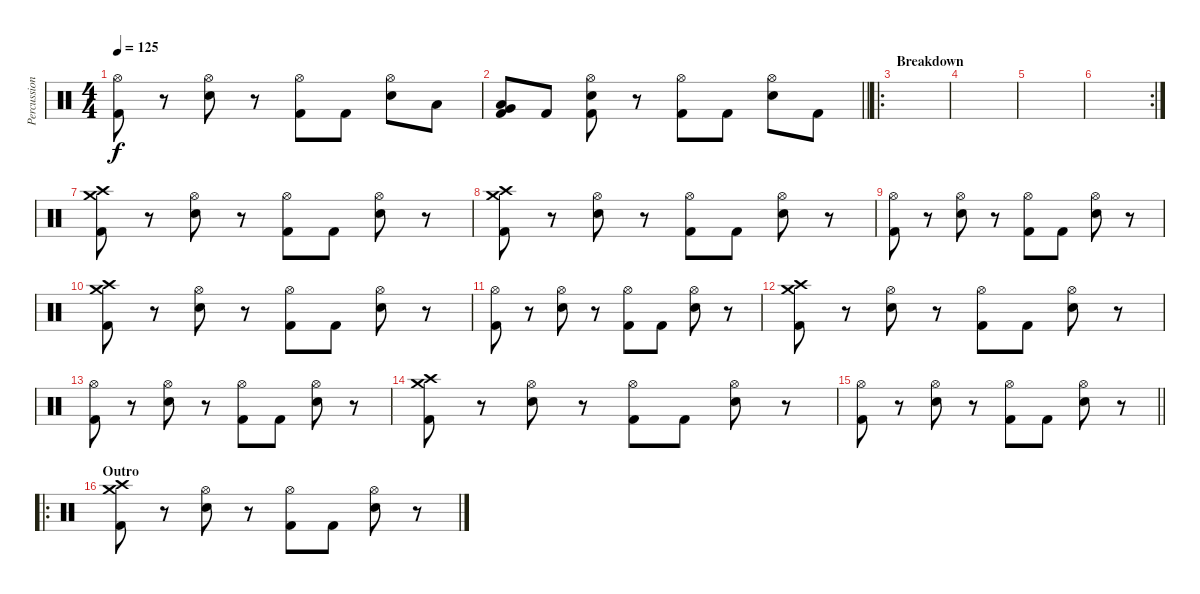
\track ("Percussion" "Percussion") {instrument percussion}
\staff
\articulation defaults
\ts (4 4)
\tempo 125
\clef neutral
\ks c
("Hi-Hat (open)" "Kick (hit) 2").8{dy f} r.8 ("Hi-Hat (open)" "Electric Snare (hit)").8 r.8 ("Hi-Hat (open)" "Kick (hit) 2").8 "Kick (hit) 2".8 ("Hi-Hat (open)" "Electric Snare (hit)").8 "Low Tom (hit)".8 |
\barLineRight lightlight
("Very Low Tom (hit)" "Low Tom (hit)" "Kick (hit) 2").8 "Kick (hit) 2".8 ("Hi-Hat (open)" "Electric Snare (hit)" "Kick (hit) 2").8 r.8 ("Hi-Hat (open)" "Kick (hit) 2").8 "Kick (hit) 2".8 ("Hi-Hat (open)" "Electric Snare (hit)").8 "Kick (hit) 2".8 |
\ro
\section ("" "Breakdown")
|
|
|
\rc 2
|
("Crash medium (hit)" "Crash high (hit)" "Kick (hit) 2").8 r.8 ("Hi-Hat (open)" "Electric Snare (hit)").8 r.8 ("Hi-Hat (open)" "Kick (hit) 2").8 "Kick (hit) 2".8 ("Hi-Hat (open)" "Electric Snare (hit)").8 r.8 |
("Crash medium (hit)" "Crash high (hit)" "Kick (hit) 2").8 r.8 ("Hi-Hat (open)" "Electric Snare (hit)").8 r.8 ("Hi-Hat (open)" "Kick (hit) 2").8 "Kick (hit) 2".8 ("Hi-Hat (open)" "Electric Snare (hit)").8 r.8 |
("Hi-Hat (open)" "Kick (hit) 2").8 r.8 ("Hi-Hat (open)" "Electric Snare (hit)").8 r.8 ("Hi-Hat (open)" "Kick (hit) 2").8 "Kick (hit) 2".8 ("Hi-Hat (open)" "Electric Snare (hit)").8 r.8 |
("Crash medium (hit)" "Crash high (hit)" "Kick (hit) 2").8 r.8 ("Hi-Hat (open)" "Electric Snare (hit)").8 r.8 ("Hi-Hat (open)" "Kick (hit) 2").8 "Kick (hit) 2".8 ("Hi-Hat (open)" "Electric Snare (hit)").8 r.8 |
("Hi-Hat (open)" "Kick (hit) 2").8 r.8 ("Hi-Hat (open)" "Electric Snare (hit)").8 r.8 ("Hi-Hat (open)" "Kick (hit) 2").8 "Kick (hit) 2".8 ("Hi-Hat (open)" "Electric Snare (hit)").8 r.8 |
("Crash medium (hit)" "Crash high (hit)" "Kick (hit) 2").8 r.8 ("Hi-Hat (open)" "Electric Snare (hit)").8 r.8 ("Hi-Hat (open)" "Kick (hit) 2").8 "Kick (hit) 2".8 ("Hi-Hat (open)" "Electric Snare (hit)").8 r.8 |
("Hi-Hat (open)" "Kick (hit) 2").8 r.8 ("Hi-Hat (open)" "Electric Snare (hit)").8 r.8 ("Hi-Hat (open)" "Kick (hit) 2").8 "Kick (hit) 2".8 ("Hi-Hat (open)" "Electric Snare (hit)").8 r.8 |
("Crash medium (hit)" "Crash high (hit)" "Kick (hit) 2").8 r.8 ("Hi-Hat (open)" "Electric Snare (hit)").8 r.8 ("Hi-Hat (open)" "Kick (hit) 2").8 "Kick (hit) 2".8 ("Hi-Hat (open)" "Electric Snare (hit)").8 r.8 |
\barLineRight lightlight
("Hi-Hat (open)" "Kick (hit) 2").8 r.8 ("Hi-Hat (open)" "Electric Snare (hit)").8 r.8 ("Hi-Hat (open)" "Kick (hit) 2").8 "Kick (hit) 2".8 ("Hi-Hat (open)" "Electric Snare (hit)").8 r.8 |
\ro
\section ("" "Outro")
("Crash medium (hit)" "Crash high (hit)" "Kick (hit) 2").8 r.8 ("Hi-Hat (open)" "Electric Snare (hit)").8 r.8 ("Hi-Hat (open)" "Kick (hit) 2").8 "Kick (hit) 2".8 ("Hi-Hat (open)" "Electric Snare (hit)").8 r.8
